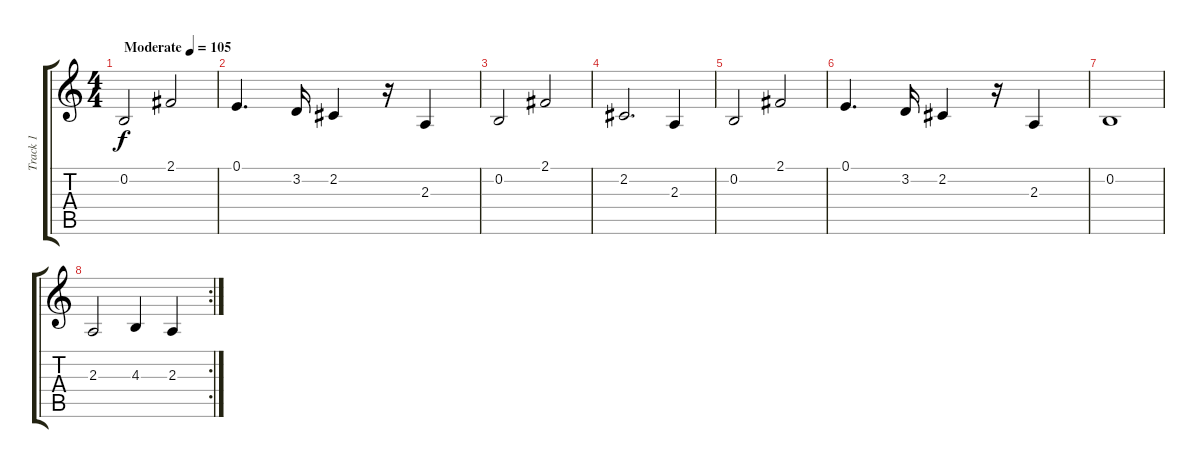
\track ("Track 1" "Track 1") {instrument trumpet}
\staff {score tabs}
\tuning (E4 B3 G3 D3 A2 E2) {hide}
\ts (4 4)
\tempo (105 "Moderate")
\clef g2
\ks c
0.2.2{dy f instrument trumpet} 2.1.2 |
0.1.4{d} 3.2.16 2.2.4 r.16 2.3.4 |
0.2.2 2.1.2 |
2.2.2{d} 2.3.4 |
0.2.2 2.1.2 |
0.1.4{d} 3.2.16 2.2.4 r.16 2.3.4 |
0.2.1 |
\rc 2
2.3.2 4.3.4 2.3.4
